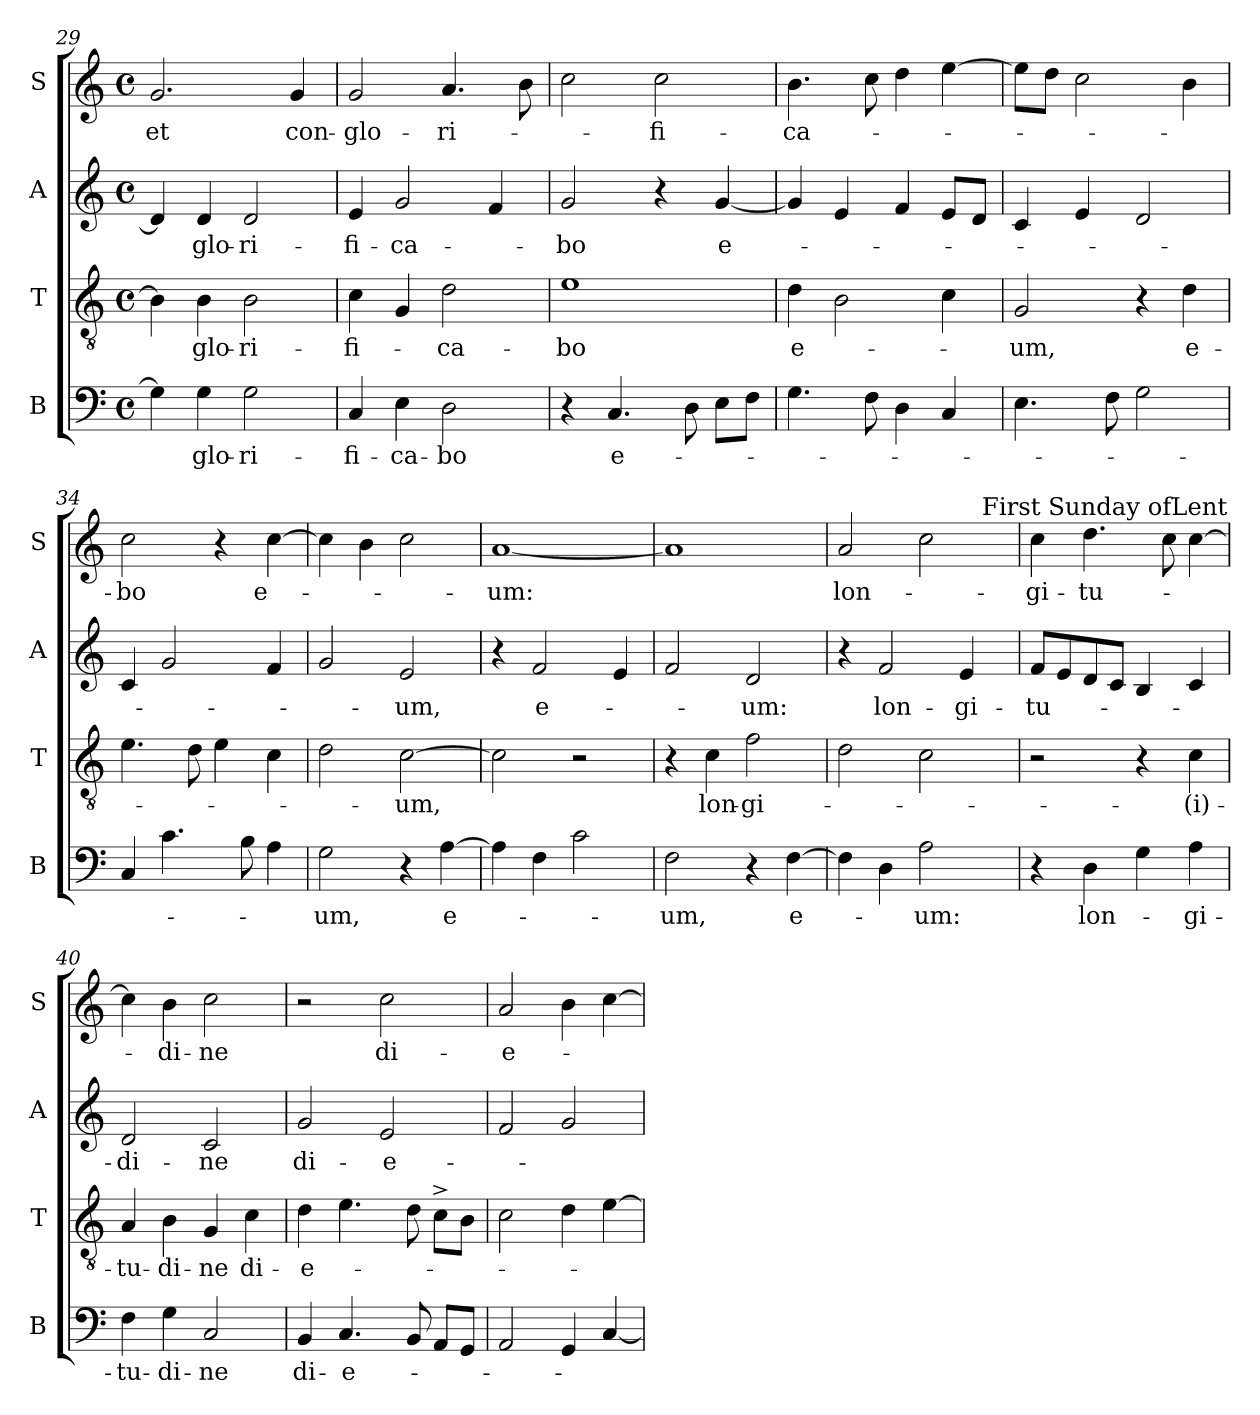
**kern	**text	**kern	**text	**kern	**text	**kern	**text
*part4	*part4	*part3	*part3	*part2	*part2	*part1	*part1
*staff4	*staff4	*staff3	*staff3	*staff2	*staff2	*staff1	*staff1
*I"B	*	*I"T	*	*I"A	*	*I"S	*
*I'B	*	*I'T	*	*I'A	*	*I'S	*
*clefF4	*	*clefGv2	*	*clefG2	*	*clefG2	*
*k[]	*	*k[]	*	*k[]	*	*k[]	*
*C:	*	*C:	*	*C:	*	*C:	*
*M4/4	*	*M4/4	*	*M4/4	*	*M4/4	*
*met(c)	*	*met(c)	*	*met(c)	*	*met(c)	*
=29	=29	=29	=29	=29	=29	=29	=29
!	!	!	!	!	!	!	!LO:LY:b
4G\]	.	4B\]	.	4d/]	.	2.g/	et
!	!LO:LY:b	!	!LO:LY:b	!	!LO:LY:b	!	!
4G\	glo-	4B\	glo-	4d/	glo-	.	.
!	!LO:LY:b	!	!LO:LY:b	!	!LO:LY:b	!	!
2G\	-ri-	2B\	-ri-	2d/	-ri-	.	.
!	!	!	!	!	!	!	!LO:LY:b
.	.	.	.	.	.	4g/	con-
!!LO:PB:g=z
=30	=30	=30	=30	=30	=30	=30	=30
!	!LO:LY:b	!	!LO:LY:b	!	!LO:LY:b	!	!LO:LY:b
4C/	-fi-	4c\	-fi-	4e/	-fi-	2g/	-glo-
!	!LO:LY:b	!	!	!	!LO:LY:b	!	!
4E\	-ca-	4G/	.	2g/	-ca-	.	.
!	!LO:LY:b	!	!LO:LY:b	!	!	!	!LO:LY:b
2D\	-bo	2d\	-ca-	.	.	4.a/	-ri-
.	.	.	.	4f/	.	.	.
.	.	.	.	.	.	8b\	.
=31	=31	=31	=31	=31	=31	=31	=31
!	!	!	!LO:LY:b	!	!LO:LY:b	!	!
4r	.	1e	-bo	2g/	-bo	2cc\	.
!	!LO:LY:b	!	!	!	!	!	!
4.C/	e-	.	.	.	.	.	.
!	!	!	!	!	!	!	!LO:LY:b
.	.	.	.	4r	.	2cc\	-fi-
8D\	.	.	.	.	.	.	.
!	!	!	!	!	!LO:LY:b	!	!
8E\L	.	.	.	[<4g/	e-	.	.
8F\J	.	.	.	.	.	.	.
=32	=32	=32	=32	=32	=32	=32	=32
!	!	!	!LO:LY:b	!	!	!	!LO:LY:b
4.G\	.	4d\	e-	4g/]	.	4.b\	-ca-
.	.	2B\	.	4e/	.	.	.
8F\	.	.	.	.	.	8cc\	.
4D\	.	.	.	4f/	.	4dd\	.
4C/	.	4c\	.	8e/L	.	[>4ee\	.
.	.	.	.	8d/J	.	.	.
=33	=33	=33	=33	=33	=33	=33	=33
!	!	!	!LO:LY:b	!	!	!	!
4.E\	.	2G/	-um,	4c/	.	8ee\L]	.
.	.	.	.	.	.	8dd\J	.
.	.	.	.	4e/	.	2cc\	.
8F\	.	.	.	.	.	.	.
2G\	.	4r	.	2d/	.	.	.
!	!	!	!LO:LY:b	!	!	!	!
.	.	4d\	e-	.	.	4b\	.
=34	=34	=34	=34	=34	=34	=34	=34
!	!	!	!	!	!	!	!LO:LY:b
4C/	.	4.e\	.	4c/	.	2cc\	-bo
4.c\	.	.	.	2g/	.	.	.
.	.	8d\	.	.	.	.	.
.	.	4e\	.	.	.	4r	.
8B\	.	.	.	.	.	.	.
!	!	!	!	!	!	!	!LO:LY:b
4A\	.	4c\	.	4f/	.	[>4cc\	e-
=35	=35	=35	=35	=35	=35	=35	=35
!	!LO:LY:b	!	!	!	!	!	!
2G\	-um,	2d\	.	2g/	.	4cc\]	.
.	.	.	.	.	.	4b\	.
!	!	!	!LO:LY:b	!	!LO:LY:b	!	!
4r	.	[>2c\	-um,	2e/	-um,	2cc\	.
!	!LO:LY:b	!	!	!	!	!	!
[>4A\	e-	.	.	.	.	.	.
!!LO:LB:g=z
=36	=36	=36	=36	=36	=36	=36	=36
!	!	!	!	!	!	!	!LO:LY:b
4A\]	.	2c\]	.	4r	.	[<1a	-um:
!	!	!	!	!	!LO:LY:b	!	!
4F\	.	.	.	2f/	e-	.	.
2c\	.	2r	.	.	.	.	.
.	.	.	.	4e/	.	.	.
=37	=37	=37	=37	=37	=37	=37	=37
!	!LO:LY:b	!	!	!	!	!	!
2F\	-um,	4r	.	2f/	.	1a]	.
!	!	!	!LO:LY:b	!	!	!	!
.	.	4c\	lon-	.	.	.	.
!	!	!	!LO:LY:b	!	!LO:LY:b	!	!
4r	.	2f\	-gi-	2d/	-um:	.	.
!	!LO:LY:b	!	!	!	!	!	!
[>4F\	e-	.	.	.	.	.	.
=38	=38	=38	=38	=38	=38	=38	=38
!	!	!	!	!	!	!	!LO:LY:b
*	*	*	*	*	*	*^	*
4F\]	.	2d\	.	4r	.	2a/	2ryy	lon-
!	!	!	!	!	!LO:LY:b	!	!	!
4D\	.	.	.	2f/	lon-	.	.	.
!	!LO:LY:b	!	!	!	!	!	!	!
2A\	-um:	2c\	.	.	.	2cc\	4ryy	.
!	!	!	!	!	!LO:LY:b	!	!	!
.	.	.	.	4e/	-gi-	.	16.ryy	.
!	!	!	!	!	!	!	!LO:TX:a:t=First Sunday ofLent	!
.	.	.	.	.	.	.	8ryy	.
.	.	.	.	.	.	.	32ryy	.
=39	=39	=39	=39	=39	=39	=39	=39	=39
!	!	!	!	!	!LO:LY:b	!	!	!LO:LY:b
*	*	*	*	*	*	*v	*v	*
4r	.	2r	.	8f/L	-tu-	4cc\	-gi-
.	.	.	.	8e/	.	.	.
!	!LO:LY:b	!	!	!	!	!	!LO:LY:b
4D\	lon-	.	.	8d/	.	4.dd\	-tu-
.	.	.	.	8c/J	.	.	.
4G\	.	4r	.	4B/	.	.	.
.	.	.	.	.	.	8cc\	.
!	!LO:LY:b	!	!LO:LY:b	!	!	!	!
4A\	-gi-	4c\	-(i)-	4c/	.	[>4cc\	.
=40	=40	=40	=40	=40	=40	=40	=40
!	!LO:LY:b	!	!LO:LY:b	!	!LO:LY:b	!	!
4F\	-tu-	4A/	-tu-	2d/	-di-	4cc\]	.
!	!LO:LY:b	!	!LO:LY:b	!	!	!	!LO:LY:b
4G\	-di-	4B\	-di-	.	.	4b\	-di-
!	!LO:LY:b	!	!LO:LY:b	!	!LO:LY:b	!	!LO:LY:b
2C/	-ne	4G/	-ne	2c/	-ne	2cc\	-ne
!	!	!	!LO:LY:b	!	!	!	!
.	.	4c\	di-	.	.	.	.
=41	=41	=41	=41	=41	=41	=41	=41
!	!LO:LY:b	!	!LO:LY:b	!	!LO:LY:b	!	!
4BB/	di-	4d\	-e-	2g/	di-	2r	.
!	!LO:LY:b	!	!	!	!	!	!
4.C/	-e-	4.e\	.	.	.	.	.
!	!	!	!	!	!LO:LY:b	!	!LO:LY:b
.	.	.	.	2e/	-e-	2cc\	di-
8BB/	.	8d\	.	.	.	.	.
8AA/L	.	8c^>\L	.	.	.	.	.
8GG/J	.	8B\J	.	.	.	.	.
=42	=42	=42	=42	=42	=42	=42	=42
!	!	!	!	!	!	!	!LO:LY:b
2AA/	.	2c\	.	2f/	.	2a/	-e-
4GG/	.	4d\	.	2g/	.	4b\	.
[<4C/	.	[<4e\	.	.	.	[<4cc\	.
=	=	=	=	=	=	=	=
*-	*-	*-	*-	*-	*-	*-	*-
